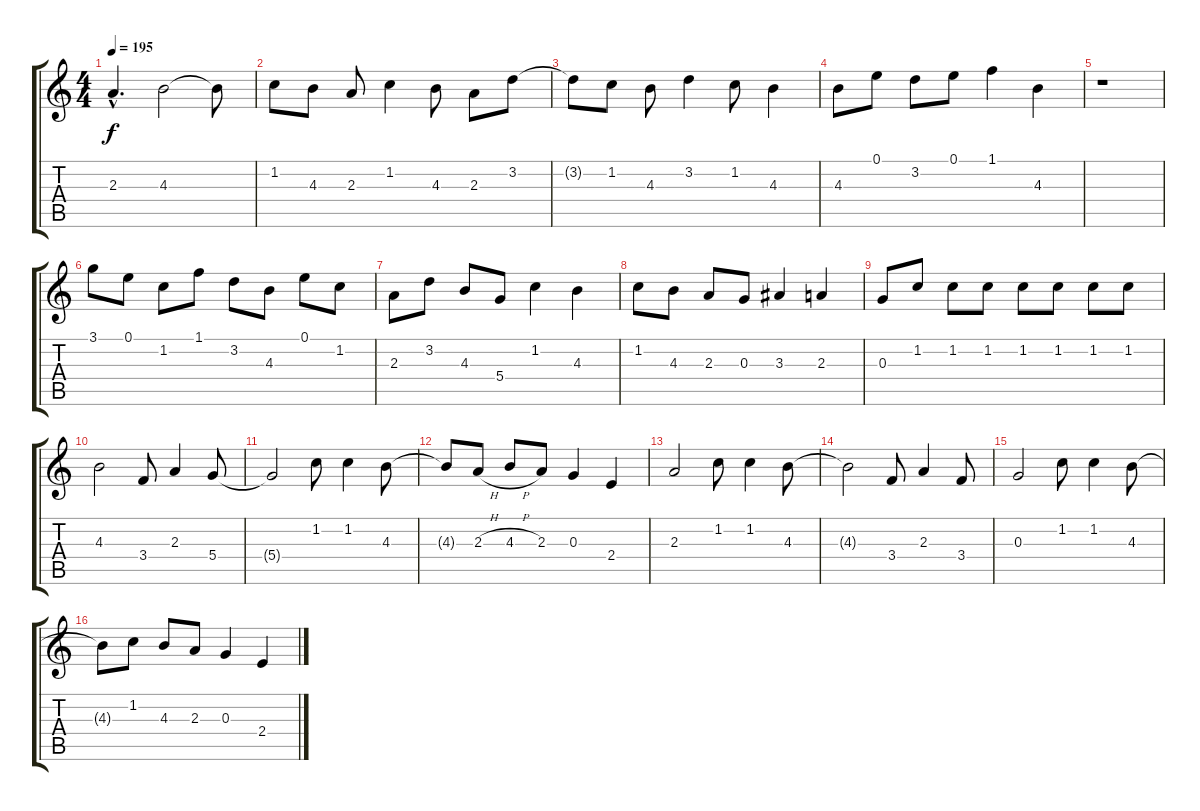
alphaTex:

\track "" {instrument acousticguitarnylon}
\staff {score tabs}
\tuning (E4 B3 G3 D3 A2 E2) {hide}
\ts (4 4)
\tempo 195
\clef g2
\ks c
2.3{hac}.4{d dy f} 4.3.2 4.3{t}.8 |
1.2.8 4.3.8 2.3.8 1.2.4 4.3.8 2.3.8 3.2.8 |
3.2{t}.8 1.2.8 4.3.8 3.2.4 1.2.8 4.3.4 |
4.3.8 0.1.8 3.2.8 0.1.8 1.1.4 4.3.4 |
r.1 |
3.1.8 0.1.8 1.2.8 1.1.8 3.2.8 4.3.8 0.1.8 1.2.8 |
2.3.8 3.2.8 4.3.8 5.4.8 1.2.4 4.3.4 |
1.2.8 4.3.8 2.3.8 0.3.8 3.3.4 2.3.4 |
0.3.8 1.2.8 1.2.8 1.2.8 1.2.8 1.2.8 1.2.8 1.2.8 |
4.3.2 3.4.8 2.3.4 5.4.8 |
5.4{t}.2 1.2.8 1.2.4 4.3.8 |
4.3{t}.8 2.3{h}.8 4.3{h}.8 2.3.8 0.3.4 2.4.4 |
2.3.2 1.2.8 1.2.4 4.3.8 |
4.3{t}.2 3.4.8 2.3.4 3.4.8 |
0.3.2 1.2.8 1.2.4 4.3.8 |
4.3{t}.8 1.2.8 4.3.8 2.3.8 0.3.4 2.4.4
